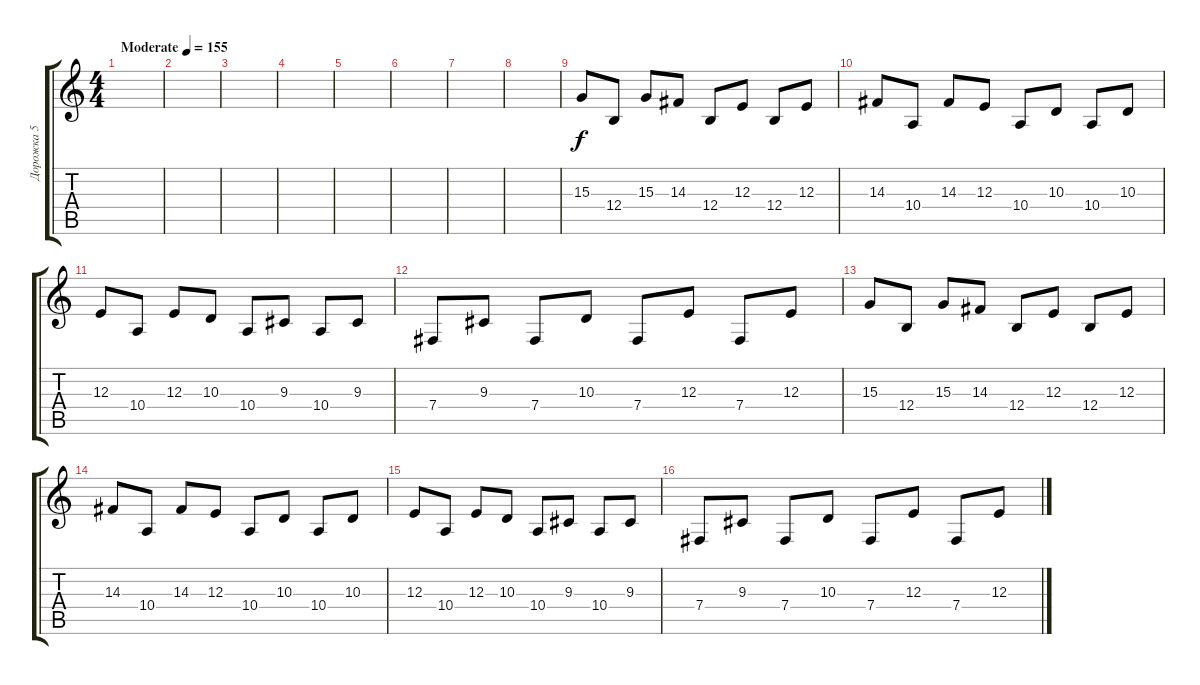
\track ("Дорожка 5" "Дорожка 5") {instrument lead2sawtooth}
\staff {score tabs}
\tuning (Db4 Ab3 E3 B2 Gb2 B1) {hide}
\ts (4 4)
\tempo (155 "Moderate")
\clef g2
\ks c
|
|
|
|
|
|
|
|
15.3.8 12.4.8 15.3.8 14.3.8 12.4.8 12.3.8 12.4.8 12.3.8 |
14.3.8 10.4.8 14.3.8 12.3.8 10.4.8 10.3.8 10.4.8 10.3.8 |
12.3.8 10.4.8 12.3.8 10.3.8 10.4.8 9.3.8 10.4.8 9.3.8 |
7.4.8 9.3.8 7.4.8 10.3.8 7.4.8 12.3.8 7.4.8 12.3.8 |
15.3.8 12.4.8 15.3.8 14.3.8 12.4.8 12.3.8 12.4.8 12.3.8 |
14.3.8 10.4.8 14.3.8 12.3.8 10.4.8 10.3.8 10.4.8 10.3.8 |
12.3.8 10.4.8 12.3.8 10.3.8 10.4.8 9.3.8 10.4.8 9.3.8 |
7.4.8 9.3.8 7.4.8 10.3.8 7.4.8 12.3.8 7.4.8 12.3.8
